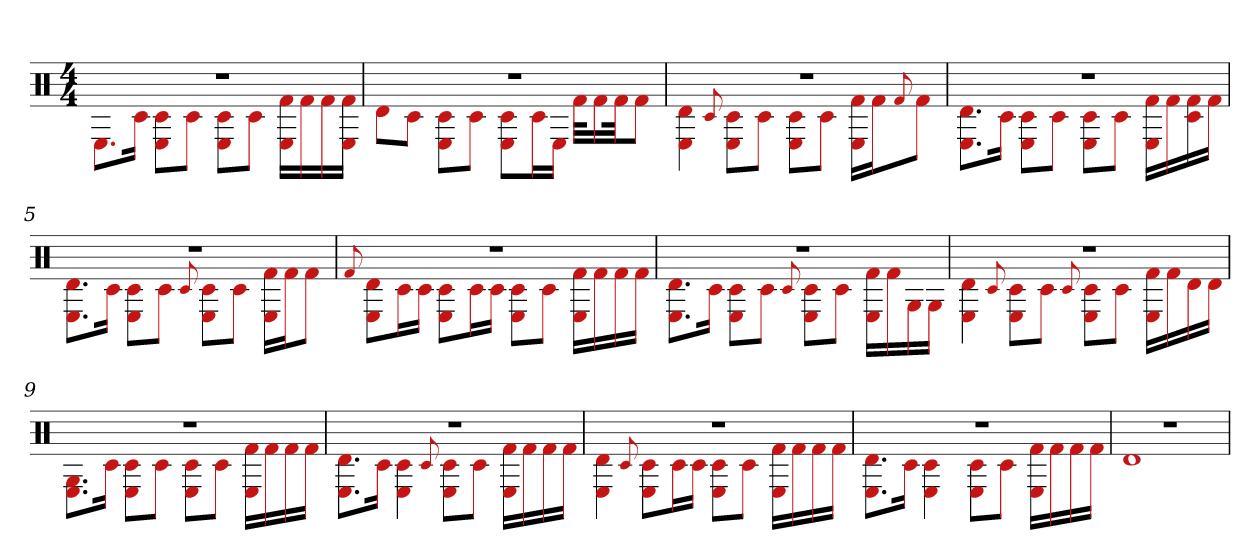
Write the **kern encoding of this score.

**kern
*part1
*staff1
*clefX
*k[]
*M4/4
=1
*^
1r	8.EL
.	16c#Jk
.	8E 8c#L
.	8c#J
.	8E 8c#L
.	8c#J
.	16E 16f#LL
.	16f#
.	16f#
.	16f# 16EJJ
=2	=2
1r	8dL
.	8c#J
.	8c# 8EL
.	8c#J
.	8E 8c#L
.	16c#L
.	16EJJ
.	32f#KLL
.	16f#
.	32f#Jk
.	8f#J
=3	=3
1r	4d 4E
.	8qqc#
.	8c# 8EL
.	8c#J
.	8c# 8EL
.	8c#J
.	16E 16f#LL
.	16f#J
.	8qqf#
.	8f#J
=4	=4
1r	8.E 8.dL
.	16c#Jk
.	8E 8c#L
.	8c#J
.	8c# 8EL
.	8c#J
.	16E 16f#LL
.	16f#
.	16c# 16f#
.	16f#JJ
=5	=5
1r	8.d 8.EL
.	16c#Jk
.	8c# 8EL
.	8c#J
.	8qqc#
.	8E 8c#L
.	8c#J
.	16E 16f#LL
.	16f#J
.	8f#J
=6	=6
.	8qqf#
1r	8E 8dL
.	16c#L
.	16c#JJ
.	8c# 8EL
.	16c#L
.	16c#JJ
.	8E 8c#L
.	8c#J
.	16E 16f#LL
.	16f#
.	16f#
.	16f#JJ
=7	=7
1r	8.E 8.dL
.	16c#Jk
.	8E 8c#L
.	8c#J
.	8qqc#
.	8E 8c#L
.	8c#J
.	16f# 16ELL
.	16f#
.	16G
.	16GJJ
=8	=8
1r	4d 4E
.	8qqc#
.	8E 8c#L
.	8c#J
.	8qqc#
.	8E 8c#L
.	8c#J
.	16E 16f#LL
.	16f#
.	16d
.	16dJJ
=9	=9
1r	8.G 8.EL
.	16c#Jk
.	8c# 8EL
.	8c#J
.	8c# 8EL
.	8c#J
.	16E 16f#LL
.	16f#
.	16f#
.	16f#JJ
=10	=10
1r	8.d 8.EL
.	16c#Jk
.	4E 4c#
.	8qqc#
.	8c# 8EL
.	8c#J
.	16E 16f#LL
.	16f#
.	16f#
.	16f#JJ
=11	=11
1r	4d 4E
.	8qqc#
.	8c# 8EL
.	16c#L
.	16c#JJ
.	8E 8c#L
.	8c#J
.	16E 16f#LL
.	16f#
.	16f#
.	16f#JJ
=12	=12
1r	8.d 8.EL
.	16c#Jk
.	4E 4c#
.	8E 8c#L
.	8c#J
.	16E 16f#LL
.	16f#
.	16f#
.	16f#JJ
=13	=13
1r	1d
*v	*v
=
*-
